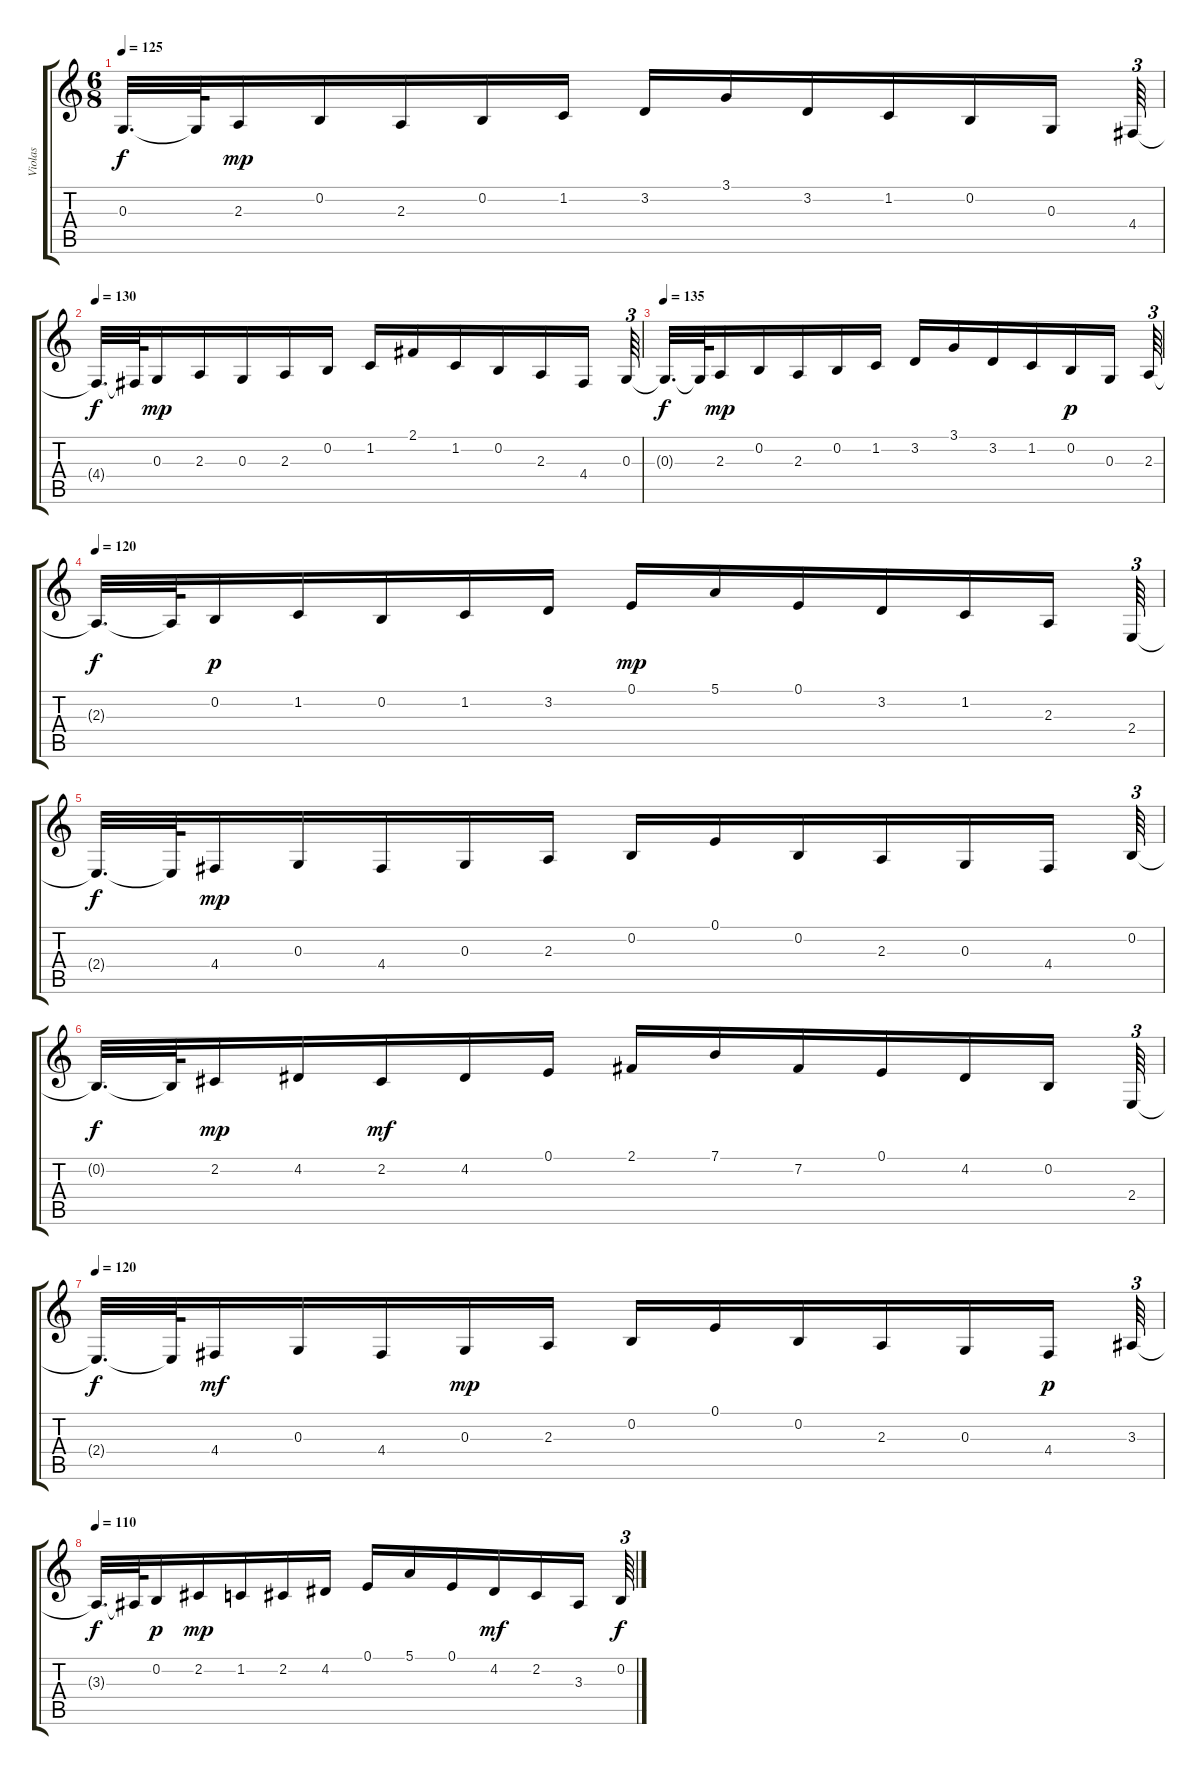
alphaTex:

\track ("Violas" "Violas") {instrument pizzicatostrings}
\staff {score tabs}
\tuning (E4 B3 G3 D3 A2 E2) {hide}
\ts (6 8)
\tempo 125
\clef g2
\ks c
0.3{t}.32{d dy f} 0.3{t}.64 2.3.16{dy mp} 0.2.16 2.3.16 0.2.16 1.2.16 3.2.16 3.1.16 3.2.16 1.2.16 0.2.16 0.3.16 4.4.64{tu (3 2)} |
\tempo 130
4.4{t}.32{d dy f} 4.4{t}.64 0.3.16{dy mp} 2.3.16 0.3.16 2.3.16 0.2.16 1.2.16 2.1.16 1.2.16 0.2.16 2.3.16 4.4.16 0.3.64{tu (3 2)} |
\tempo 135
0.3{t}.32{d dy f} 0.3{t}.64 2.3.16{dy mp} 0.2.16 2.3.16 0.2.16 1.2.16 3.2.16 3.1.16 3.2.16 1.2.16 0.2.16{dy p} 0.3.16 2.3.64{tu (3 2)} |
\tempo 120
2.3{t}.32{d dy f} 2.3{t}.64 0.2.16{dy p} 1.2.16 0.2.16 1.2.16 3.2.16 0.1.16{dy mp} 5.1.16 0.1.16 3.2.16 1.2.16 2.3.16 2.4.64{tu (3 2)} |
2.4{t}.32{d dy f} 2.4{t}.64 4.4.16{dy mp} 0.3.16 4.4.16 0.3.16 2.3.16 0.2.16 0.1.16 0.2.16 2.3.16 0.3.16 4.4.16 0.2.64{tu (3 2)} |
0.2{t}.32{d dy f} 0.2{t}.64 2.2.16{dy mp} 4.2.16 2.2.16{dy mf} 4.2.16 0.1.16 2.1.16 7.1.16 7.2.16 0.1.16 4.2.16 0.2.16 2.4.64{tu (3 2)} |
\tempo 120
2.4{t}.32{d dy f} 2.4{t}.64 4.4.16{dy mf} 0.3.16 4.4.16 0.3.16{dy mp} 2.3.16 0.2.16 0.1.16 0.2.16 2.3.16 0.3.16 4.4.16{dy p} 3.3.64{tu (3 2)} |
\tempo 110
3.3{t}.32{d dy f} 3.3{t}.64 0.2.16{dy p} 2.2.16{dy mp} 1.2.16 2.2.16 4.2.16 0.1.16 5.1.16 0.1.16 4.2.16{dy mf} 2.2.16 3.3.16 0.2.64{tu (3 2) dy f}
